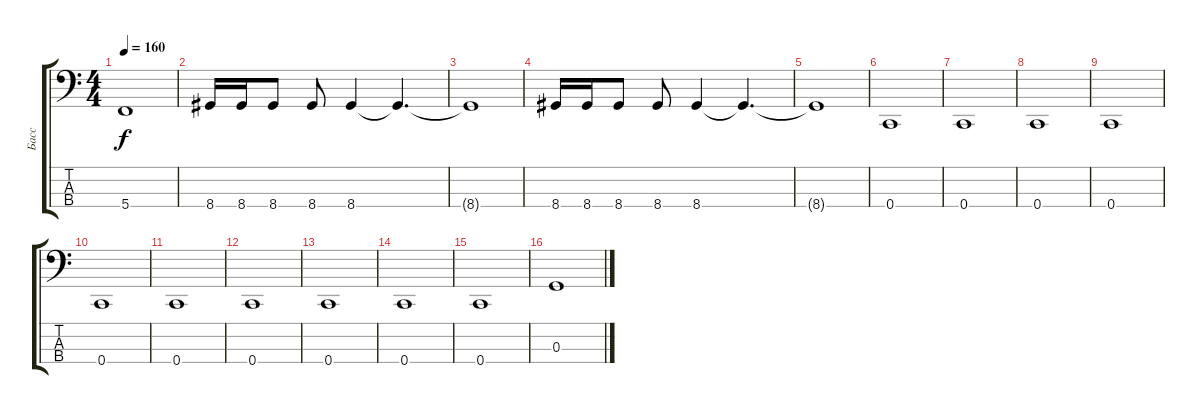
\track ("Басс" "Басс") {instrument electricbassfinger}
\staff {score tabs}
\tuning (F2 C2 G1 C1) {hide}
\ts (4 4)
\tempo 160
\clef f4
\ks c
5.4{t}.1{dy f} |
8.4.16 8.4.16 8.4.8 8.4.8 8.4.4 8.4{t}.4{d} |
8.4{t}.1 |
8.4.16 8.4.16 8.4.8 8.4.8 8.4.4 8.4{t}.4{d} |
8.4{t}.1 |
0.4.1 |
0.4.1 |
0.4.1 |
0.4.1 |
0.4.1 |
0.4.1 |
0.4.1 |
0.4.1 |
0.4.1 |
0.4.1 |
0.3.1
